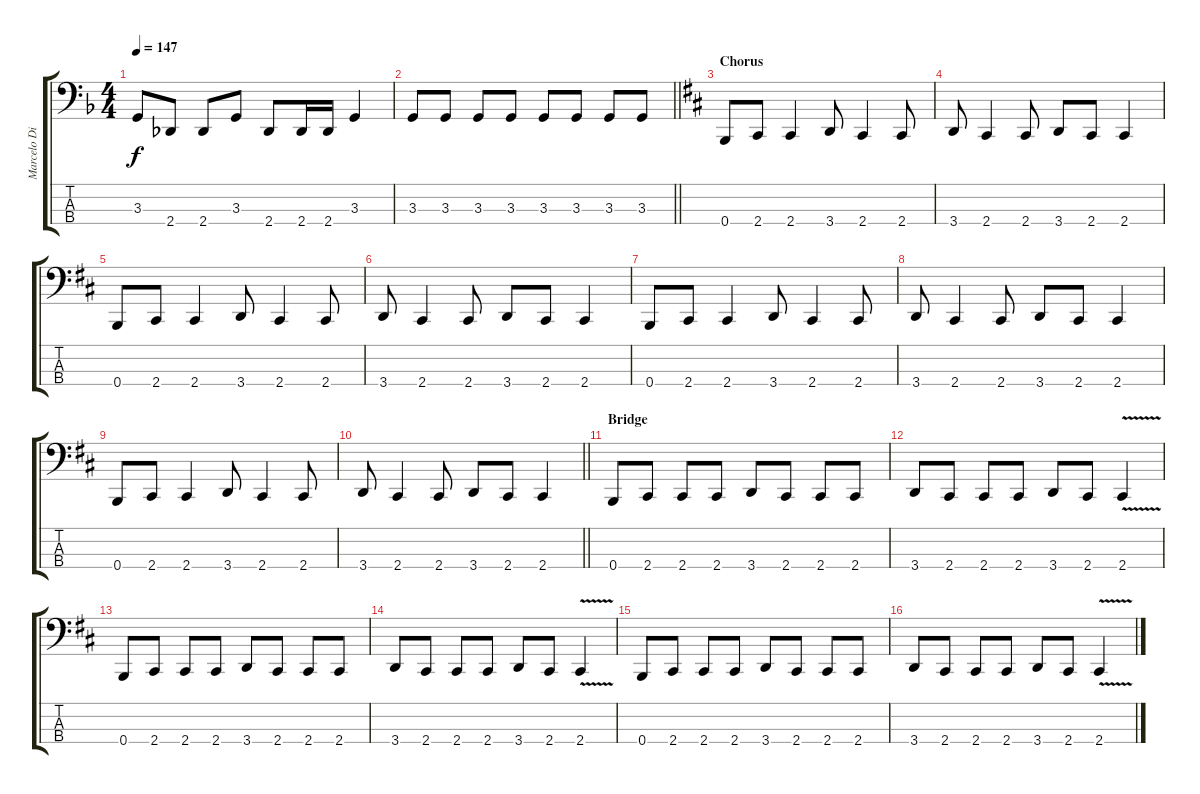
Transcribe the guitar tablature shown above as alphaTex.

\track ("Marcelo Dias (Bass)" "Marcelo Di") {instrument electricbasspick}
\staff {score tabs}
\tuning (D2 A1 E1 B0) {hide}
\ts (4 4)
\tempo 147
\clef f4
\ks f
3.3.8{dy f} 2.4.8 2.4.8 3.3.8 2.4.8 2.4.16 2.4.16 3.3.4 |
\barLineRight lightlight
3.3.8 3.3.8 3.3.8 3.3.8 3.3.8 3.3.8 3.3.8 3.3.8 |
\section ("" "Chorus")
\ks d
0.4.8 2.4.8 2.4.4 3.4.8 2.4.4 2.4.8 |
3.4.8 2.4.4 2.4.8 3.4.8 2.4.8 2.4.4 |
0.4.8 2.4.8 2.4.4 3.4.8 2.4.4 2.4.8 |
3.4.8 2.4.4 2.4.8 3.4.8 2.4.8 2.4.4 |
0.4.8 2.4.8 2.4.4 3.4.8 2.4.4 2.4.8 |
3.4.8 2.4.4 2.4.8 3.4.8 2.4.8 2.4.4 |
0.4.8 2.4.8 2.4.4 3.4.8 2.4.4 2.4.8 |
\barLineRight lightlight
3.4.8 2.4.4 2.4.8 3.4.8 2.4.8 2.4.4 |
\section ("" "Bridge")
0.4.8 2.4.8 2.4.8 2.4.8 3.4.8 2.4.8 2.4.8 2.4.8 |
3.4.8 2.4.8 2.4.8 2.4.8 3.4.8 2.4.8 2.4{v}.4 |
0.4.8 2.4.8 2.4.8 2.4.8 3.4.8 2.4.8 2.4.8 2.4.8 |
3.4.8 2.4.8 2.4.8 2.4.8 3.4.8 2.4.8 2.4{v}.4 |
0.4.8 2.4.8 2.4.8 2.4.8 3.4.8 2.4.8 2.4.8 2.4.8 |
3.4.8 2.4.8 2.4.8 2.4.8 3.4.8 2.4.8 2.4{v}.4
